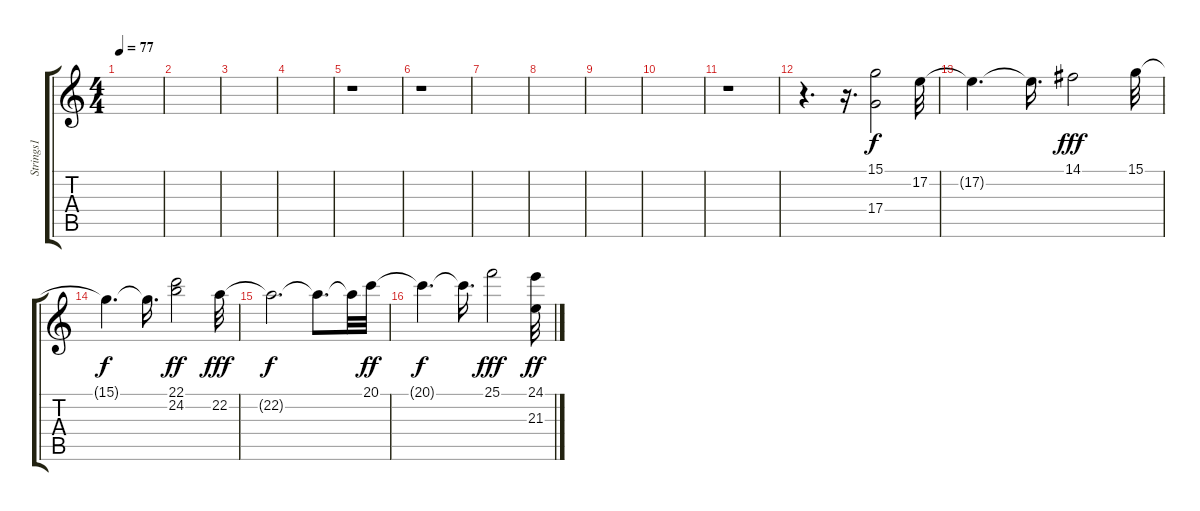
\track ("Strings1" "Strings1") {instrument stringensemble1}
\staff {score tabs}
\tuning (E4 B3 G3 D3 A2 E2) {hide}
\ts (4 4)
\tempo 77
\clef g2
\ks c
|
|
|
|
r.1 |
r.1 |
|
|
|
|
r.1 |
r.4{d} r.16{d} (15.1 17.4).2 17.2.32 |
17.2{t}.4{d dy f} 17.2{t}.16{d} 14.1.2{dy fff} 15.1.32 |
15.1{t}.4{d dy f} 15.1{t}.16{d} (22.1 24.2).2{dy ff} 22.2.32{dy fff} |
22.2{t}.2{d dy f} 22.2{t}.8{d} 22.2{t}.32 20.1.32{dy ff} |
20.1{t}.4{d dy f} 20.1{t}.16{d} 25.1.2{dy fff} (24.1 21.3).32{dy ff}
